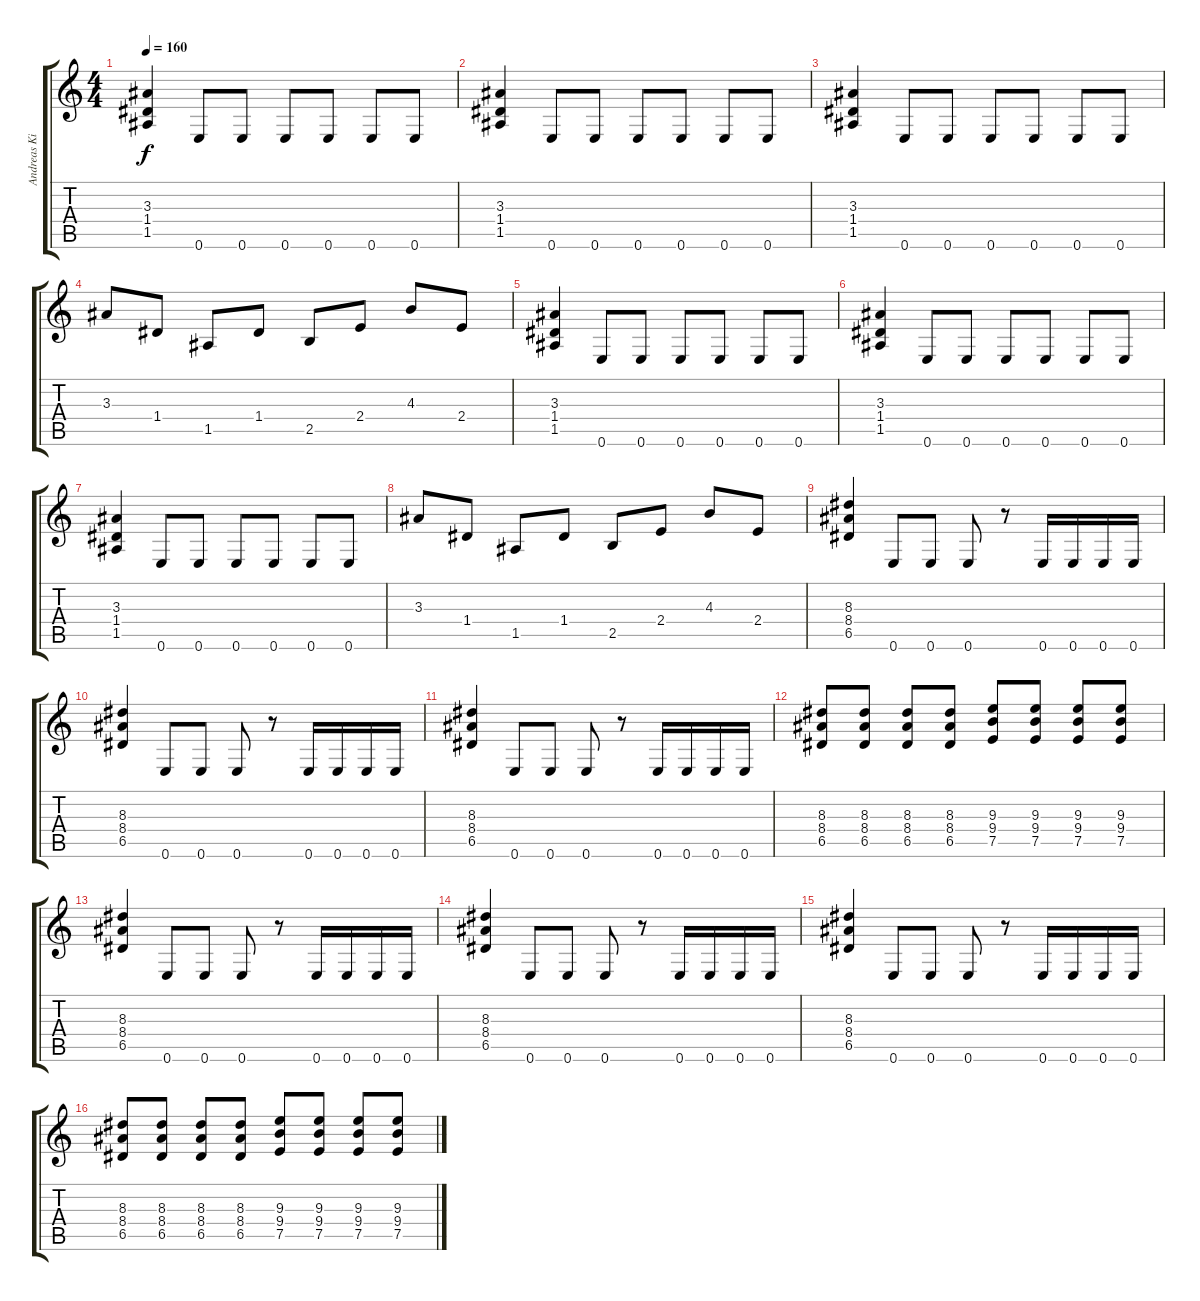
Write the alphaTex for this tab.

\track ("Andreas Kisser" "Andreas Ki") {instrument distortionguitar}
\staff {score tabs}
\tuning (E4 B3 G3 D3 A2 E2) {hide}
\ts (4 4)
\tempo 160
\clef g2
\ks c
(3.3 1.4 1.5).4{dy f} 0.6.8 0.6.8 0.6.8 0.6.8 0.6.8 0.6.8 |
(3.3 1.4 1.5).4 0.6.8 0.6.8 0.6.8 0.6.8 0.6.8 0.6.8 |
(3.3 1.4 1.5).4 0.6.8 0.6.8 0.6.8 0.6.8 0.6.8 0.6.8 |
3.3.8 1.4.8 1.5.8 1.4.8 2.5.8 2.4.8 4.3.8 2.4.8 |
(3.3 1.4 1.5).4 0.6.8 0.6.8 0.6.8 0.6.8 0.6.8 0.6.8 |
(3.3 1.4 1.5).4 0.6.8 0.6.8 0.6.8 0.6.8 0.6.8 0.6.8 |
(3.3 1.4 1.5).4 0.6.8 0.6.8 0.6.8 0.6.8 0.6.8 0.6.8 |
3.3.8 1.4.8 1.5.8 1.4.8 2.5.8 2.4.8 4.3.8 2.4.8 |
(8.3 8.4 6.5).4 0.6.8 0.6.8 0.6.8 r.8 0.6.16 0.6.16 0.6.16 0.6.16 |
(8.3 8.4 6.5).4 0.6.8 0.6.8 0.6.8 r.8 0.6.16 0.6.16 0.6.16 0.6.16 |
(8.3 8.4 6.5).4 0.6.8 0.6.8 0.6.8 r.8 0.6.16 0.6.16 0.6.16 0.6.16 |
(8.3 8.4 6.5).8 (8.3 8.4 6.5).8 (8.3 8.4 6.5).8 (8.3 8.4 6.5).8 (9.3 9.4 7.5).8 (9.3 9.4 7.5).8 (9.3 9.4 7.5).8 (9.3 9.4 7.5).8 |
(8.3 8.4 6.5).4 0.6.8 0.6.8 0.6.8 r.8 0.6.16 0.6.16 0.6.16 0.6.16 |
(8.3 8.4 6.5).4 0.6.8 0.6.8 0.6.8 r.8 0.6.16 0.6.16 0.6.16 0.6.16 |
(8.3 8.4 6.5).4 0.6.8 0.6.8 0.6.8 r.8 0.6.16 0.6.16 0.6.16 0.6.16 |
(8.3 8.4 6.5).8 (8.3 8.4 6.5).8 (8.3 8.4 6.5).8 (8.3 8.4 6.5).8 (9.3 9.4 7.5).8 (9.3 9.4 7.5).8 (9.3 9.4 7.5).8 (9.3 9.4 7.5).8
